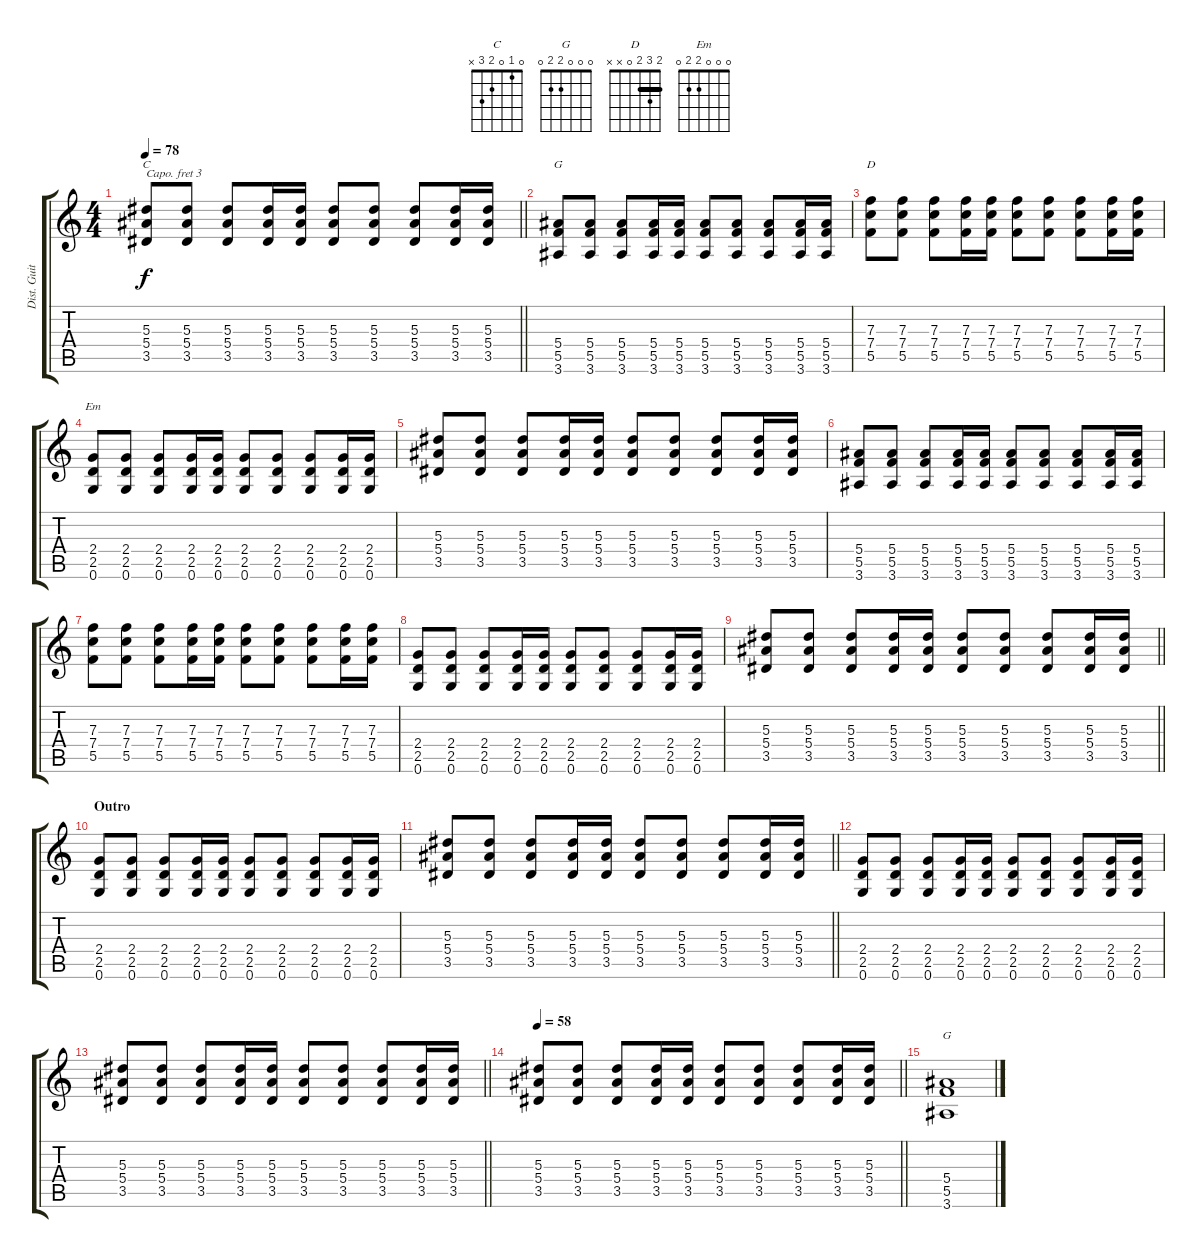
\track ("Dist. Guitar" "Dist. Guit") {instrument distortionguitar}
\staff {score tabs}
\capo 3
\tuning (E4 B3 G3 D3 A2 E2) {hide}
\chord ("C" 0 1 0 2 3 x)
\chord ("G" 3 3 0 0 2 3) {barre 3}
\chord ("D" 2 3 2 0 x x) {barre 2}
\chord ("Em" 0 0 0 2 2 0)
\chord ("G" 0 0 0 2 2 0)
\ts (4 4)
\tempo 78
\clef g2
\barLineRight lightlight
\ks c
(5.3 5.4 3.5).8{ch "C" dy f} (5.3 5.4 3.5).8 (5.3 5.4 3.5).8 (5.3 5.4 3.5).16 (5.3 5.4 3.5).16 (5.3 5.4 3.5).8 (5.3 5.4 3.5).8 (5.3 5.4 3.5).8 (5.3 5.4 3.5).16 (5.3 5.4 3.5).16 |
(5.4 5.5 3.6).8{ch "G"} (5.4 5.5 3.6).8 (5.4 5.5 3.6).8 (5.4 5.5 3.6).16 (5.4 5.5 3.6).16 (5.4 5.5 3.6).8 (5.4 5.5 3.6).8 (5.4 5.5 3.6).8 (5.4 5.5 3.6).16 (5.4 5.5 3.6).16 |
(7.3 7.4 5.5).8{ch "D"} (7.3 7.4 5.5).8 (7.3 7.4 5.5).8 (7.3 7.4 5.5).16 (7.3 7.4 5.5).16 (7.3 7.4 5.5).8 (7.3 7.4 5.5).8 (7.3 7.4 5.5).8 (7.3 7.4 5.5).16 (7.3 7.4 5.5).16 |
(2.4 2.5 0.6).8{ch "Em"} (2.4 2.5 0.6).8 (2.4 2.5 0.6).8 (2.4 2.5 0.6).16 (2.4 2.5 0.6).16 (2.4 2.5 0.6).8 (2.4 2.5 0.6).8 (2.4 2.5 0.6).8 (2.4 2.5 0.6).16 (2.4 2.5 0.6).16 |
(5.3 5.4 3.5).8 (5.3 5.4 3.5).8 (5.3 5.4 3.5).8 (5.3 5.4 3.5).16 (5.3 5.4 3.5).16 (5.3 5.4 3.5).8 (5.3 5.4 3.5).8 (5.3 5.4 3.5).8 (5.3 5.4 3.5).16 (5.3 5.4 3.5).16 |
(5.4 5.5 3.6).8 (5.4 5.5 3.6).8 (5.4 5.5 3.6).8 (5.4 5.5 3.6).16 (5.4 5.5 3.6).16 (5.4 5.5 3.6).8 (5.4 5.5 3.6).8 (5.4 5.5 3.6).8 (5.4 5.5 3.6).16 (5.4 5.5 3.6).16 |
(7.3 7.4 5.5).8 (7.3 7.4 5.5).8 (7.3 7.4 5.5).8 (7.3 7.4 5.5).16 (7.3 7.4 5.5).16 (7.3 7.4 5.5).8 (7.3 7.4 5.5).8 (7.3 7.4 5.5).8 (7.3 7.4 5.5).16 (7.3 7.4 5.5).16 |
(2.4 2.5 0.6).8 (2.4 2.5 0.6).8 (2.4 2.5 0.6).8 (2.4 2.5 0.6).16 (2.4 2.5 0.6).16 (2.4 2.5 0.6).8 (2.4 2.5 0.6).8 (2.4 2.5 0.6).8 (2.4 2.5 0.6).16 (2.4 2.5 0.6).16 |
\barLineRight lightlight
(5.3 5.4 3.5).8 (5.3 5.4 3.5).8 (5.3 5.4 3.5).8 (5.3 5.4 3.5).16 (5.3 5.4 3.5).16 (5.3 5.4 3.5).8 (5.3 5.4 3.5).8 (5.3 5.4 3.5).8 (5.3 5.4 3.5).16 (5.3 5.4 3.5).16 |
\section ("" "Outro")
(2.4 2.5 0.6).8 (2.4 2.5 0.6).8 (2.4 2.5 0.6).8 (2.4 2.5 0.6).16 (2.4 2.5 0.6).16 (2.4 2.5 0.6).8 (2.4 2.5 0.6).8 (2.4 2.5 0.6).8 (2.4 2.5 0.6).16 (2.4 2.5 0.6).16 |
\barLineRight lightlight
(5.3 5.4 3.5).8 (5.3 5.4 3.5).8 (5.3 5.4 3.5).8 (5.3 5.4 3.5).16 (5.3 5.4 3.5).16 (5.3 5.4 3.5).8 (5.3 5.4 3.5).8 (5.3 5.4 3.5).8 (5.3 5.4 3.5).16 (5.3 5.4 3.5).16 |
(2.4 2.5 0.6).8 (2.4 2.5 0.6).8 (2.4 2.5 0.6).8 (2.4 2.5 0.6).16 (2.4 2.5 0.6).16 (2.4 2.5 0.6).8 (2.4 2.5 0.6).8 (2.4 2.5 0.6).8 (2.4 2.5 0.6).16 (2.4 2.5 0.6).16 |
\barLineRight lightlight
(5.3 5.4 3.5).8 (5.3 5.4 3.5).8 (5.3 5.4 3.5).8 (5.3 5.4 3.5).16 (5.3 5.4 3.5).16 (5.3 5.4 3.5).8 (5.3 5.4 3.5).8 (5.3 5.4 3.5).8 (5.3 5.4 3.5).16 (5.3 5.4 3.5).16 |
\tempo 58
\barLineRight lightlight
(5.3 5.4 3.5).8 (5.3 5.4 3.5).8 (5.3 5.4 3.5).8 (5.3 5.4 3.5).16 (5.3 5.4 3.5).16 (5.3 5.4 3.5).8 (5.3 5.4 3.5).8 (5.3 5.4 3.5).8 (5.3 5.4 3.5).16 (5.3 5.4 3.5).16 |
(5.4 5.5 3.6).1{ch "G"}
